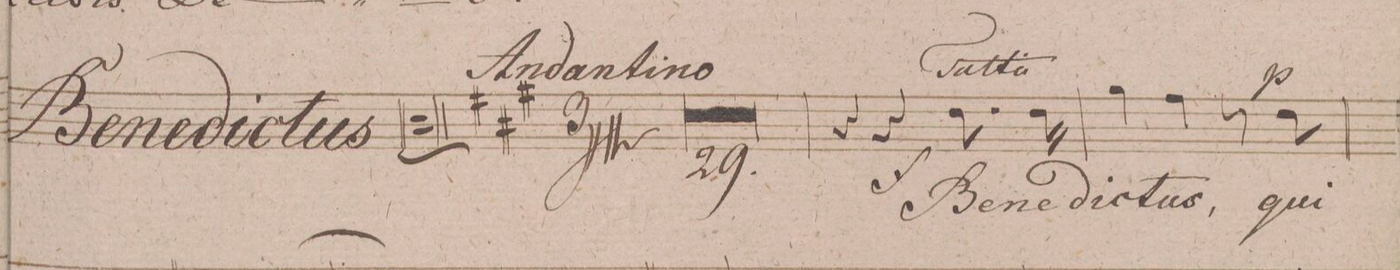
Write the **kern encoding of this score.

**kern	**text	**dynam
*I"Alto.	*	*
*clefC3	*	*
*k[f#c#g#]	*	*
*M3/4	*	*
2.r	.	.
=2	=2	=2
2.r	.	.
=3	=3	=3
2.r	.	.
=4	=4	=4
2.r	.	.
=5	=5	=5
2.r	.	.
=6	=6	=6
2.r	.	.
=7	=7	=7
2.r	.	.
=8	=8	=8
2.r	.	.
=9	=9	=9
2.r	.	.
=10	=10	=10
2.r	.	.
=11	=11	=11
2.r	.	.
=12	=12	=12
2.r	.	.
=13	=13	=13
2.r	.	.
=14	=14	=14
2.r	.	.
=15	=15	=15
2.r	.	.
=16	=16	=16
2.r	.	.
=17	=17	=17
2.r	.	.
=18	=18	=18
2.r	.	.
=19	=19	=19
2.r	.	.
=20	=20	=20
2.r	.	.
=21	=21	=21
2.r	.	.
=22	=22	=22
2.r	.	.
=23	=23	=23
2.r	.	.
=24	=24	=24
2.r	.	.
=25	=25	=25
2.r	.	.
=26	=26	=26
2.r	.	.
=27	=27	=27
2.r	.	.
=28	=28	=28
2.r	.	.
=29	=29	=29
2.r	.	.
=30	=30	=30
4r	.	.
4r	.	.
*8\right	*	*
8.e\	Be-	f
*16\right	*	*
16e\	-ne-	.
=31	=31	=31
*4\right	*	*
4a\	-dic-	.
4g#\	-tus,	.
8r	.	.
8e\	qui	p
=32	=32	=32
*-	*-	*-
